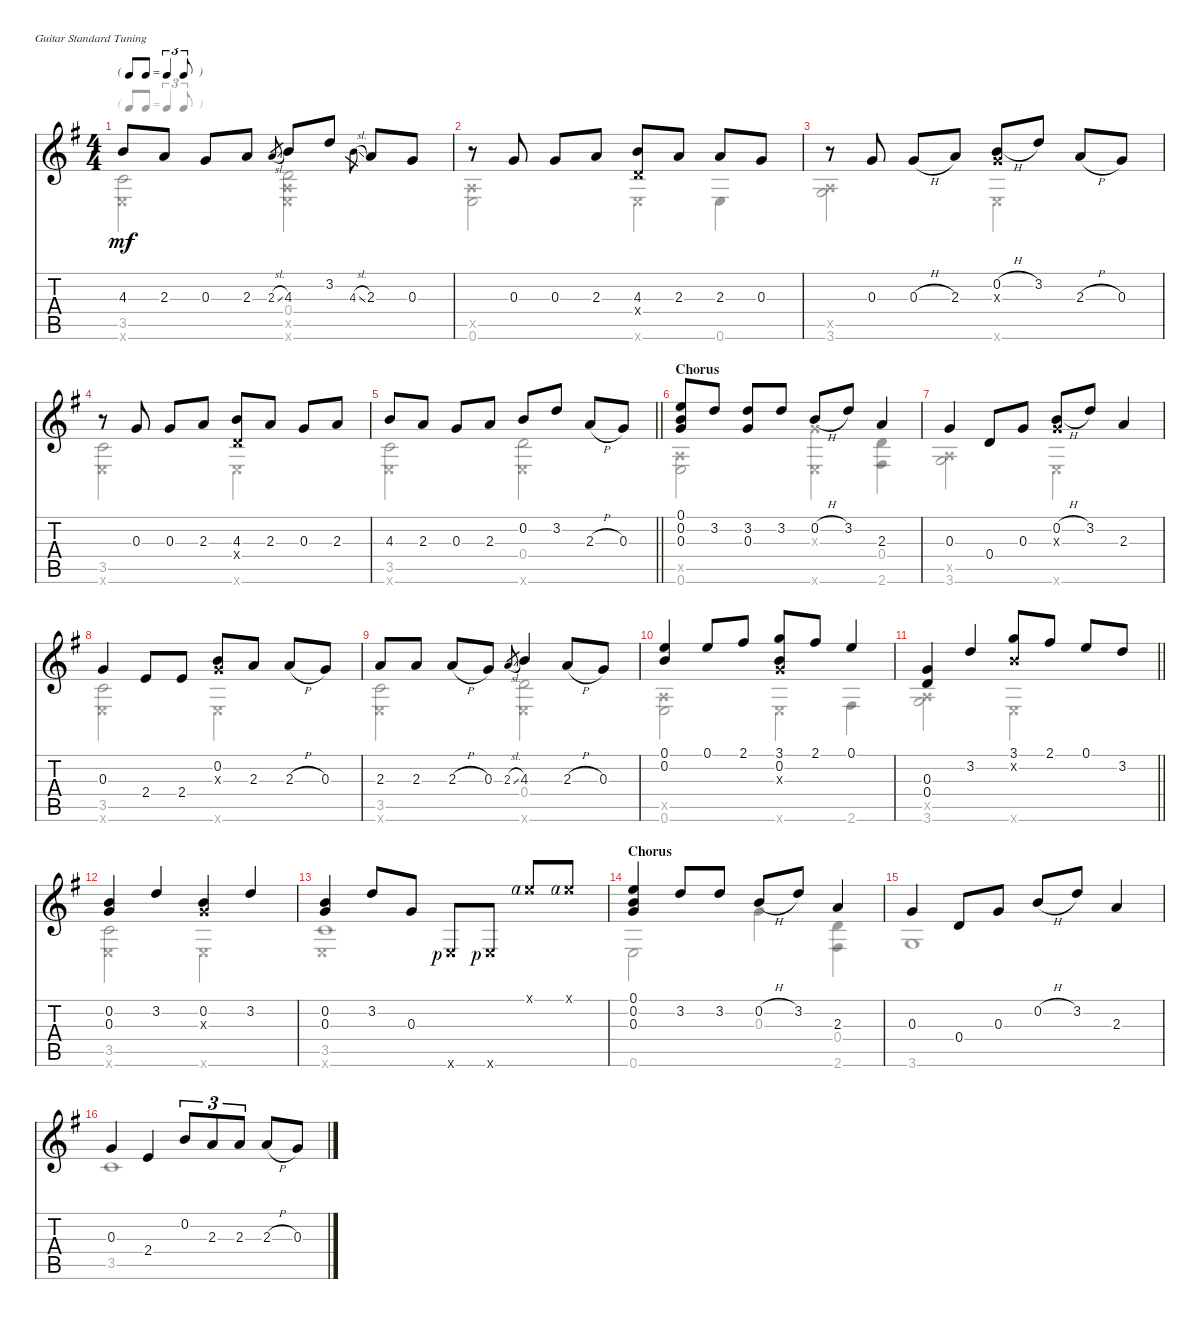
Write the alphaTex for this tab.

\bracketExtendMode nobrackets
\firstSystemTrackNameOrientation horizontal
\otherSystemsTrackNameOrientation horizontal
\track "" {instrument acousticguitarsteel}
\staff {score tabs}
\tuning (E4 B3 G3 D3 A2 E2)
\voice
\ts (4 4)
\tf triplet8th
\tempo (120 hide)
\clef g2
\ks g
4.3.8{dy mf} 2.3.8 0.3.8 2.3.8 2.3{sl}.8{gr} 4.3.8 3.2.8 4.3{sl}.8{gr beam invert} 2.3.8 0.3.8 |
r.8 0.3.8 0.3.8 2.3.8 (4.3 0.4{x}).8 2.3.8 2.3.8 0.3.8 |
r.8 0.3.8 0.3{h}.8 2.3.8 (0.2{h} 0.3{x}).8 3.2.8 2.3{h}.8 0.3.8 |
r.8 0.3.8 0.3.8 2.3.8 (4.3 0.4{x}).8 2.3.8 0.3.8 2.3.8 |
\barLineRight lightlight
4.3.8 2.3.8 0.3.8 2.3.8 0.2.8 3.2.8 2.3{h}.8 0.3.8 |
\section ("" "Chorus")
\scale
0.318468 (0.1 0.2 0.3).8 3.2.8 (3.2 0.3).8 3.2.8 0.2{h}.8 3.2.8 2.3.4 |
\scale
0.231292 0.3.4 0.4.8 0.3.8 (0.2{h} 0.3{x}).8 3.2.8 2.3.4 |
\scale
0.217072 0.3.4 2.4.8 2.4.8 (0.2 0.3{x}).8 2.3.8 2.3{h}.8 0.3.8 |
\scale
0.233253 2.3.8 2.3.8 2.3{h}.8 0.3.8 2.3{sl}.8{gr} 4.3.4 2.3{h}.8 0.3.8 |
\scale
0.323306 (0.1 0.2).4 0.1.8 2.1.8 (0.2 3.1 0.3{x}).8 2.1.8 0.1.4 |
\scale
0.221533
\barLineRight lightlight
(0.3 0.4).4 3.2.4 (3.1 0.2{x}).8 2.1.8 0.1.8 3.2.8 |
\scale
0.22139 (0.2 0.3).4 3.2.4 (0.2 0.3{x}).4 3.2.4 |
\scale
0.233847 (0.2 0.3).4 3.2.8 0.3.8 0.6{x rf 1}.8 0.6{x rf 1}.8 0.1{x rf 4}.8 0.1{x rf 4}.8 |
\section ("" "Chorus")
\scale
0.239908 (0.1 0.2 0.3).4 3.2.8 3.2.8 0.2{h}.8 3.2.8 2.3.4 |
\scale
0.194727 0.3.4 0.4.8 0.3.8 0.2{h}.8 3.2.8 2.3.4 |
\scale
0.209939 0.3.4 2.4.4 0.2.8{tu (3 2)} 2.3.8{tu (3 2)} 2.3.8{tu (3 2)} 2.3{h}.8 0.3.8
\voice
\clef g2
\ottava regular
\simile none
\ks g
(0.6{x} 3.5).2{dy mf} (0.6{x} 0.4 0.5{x}).2 |
(0.6 0.5{x}).2 0.6{x}.4 0.6.4 |
(3.6 0.5{x}).2 0.6{x}.2 |
(0.6{x} 3.5).2 0.6{x}.2 |
\barLineRight lightlight
(3.5 0.6{x}).2 (0.4 0.6{x}).2 |
\scale
0.318468 (0.6 0.5{x}).2 (0.3{x} 0.6{x}).4 (0.4 2.6).4 |
\scale
0.231292 (3.6 0.5{x}).2 0.6{x}.2 |
\scale
0.217072 (3.5 0.6{x}).2 0.6{x}.2 |
\scale
0.233253 (3.5 0.6{x}).2 (0.4 0.6{x}).2 |
\scale
0.323306 (0.6 0.5{x}).2 0.6{x}.4 2.6.4 |
\scale
0.221533
\barLineRight lightlight
(3.6 0.5{x}).2 0.6{x}.2 |
\scale
0.22139 (3.5 0.6{x}).2 0.6{x}.2 |
\scale
0.233847 (3.5 0.6{x}).1 |
\scale
0.239908 0.6.2 0.3.4 (0.4 2.6).4 |
\scale
0.194727 3.6.1 |
\scale
0.209939 3.5.1
